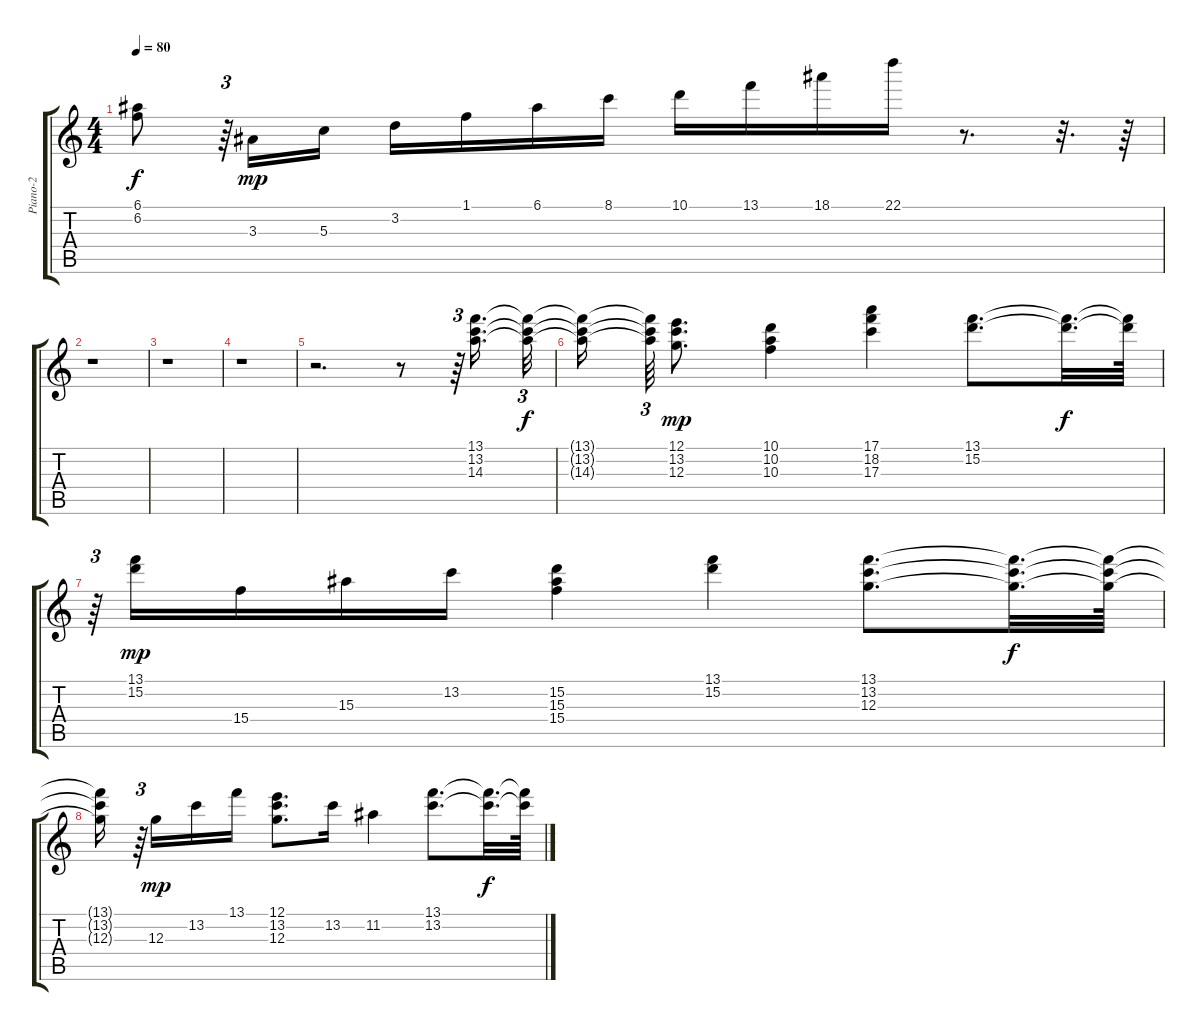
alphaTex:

\track ("Piano-2" "Piano-2") {instrument acousticguitarsteel}
\staff {score tabs}
\tuning (E4 B3 G3 D3 A2 E2) {hide}
\ts (4 4)
\tempo 80
\clef g2
\ks c
(6.1{t} 6.2{t}).8{dy f} r.64{tu (3 2)} 3.3.16{dy mp} 5.3.16 3.2.16 1.1.16 6.1.16 8.1.16 10.1.16 13.1.16 18.1.16 22.1.16 r.8{d} r.32{d} r.64 |
r.1 |
r.1 |
r.1 |
r.2{d} r.8 r.64{tu (3 2)} (13.1 13.2 14.3).16{d} (13.1{t} 13.2{t} 14.3{t}).32{tu (3 2) dy f} |
(13.1{t} 13.2{t} 14.3{t}).16{beam splitsecondary} (13.1{t} 13.2{t} 14.3{t}).64{tu (3 2)} (12.1 13.2 12.3).8{d dy mp} (10.1 10.2 10.3).4 (17.1 18.2 17.3).4 (13.1 15.2).8{d} (13.1{t} 15.2{t}).32{d dy f} (13.1{t} 15.2{t}).64 |
r.64{tu (3 2)} (13.1 15.2).16{dy mp} 15.4.16 15.3.16 13.2.16 (15.2 15.3 15.4).4 (13.1 15.2).4 (13.1 13.2 12.3).8{d} (13.1{t} 13.2{t} 12.3{t}).32{d dy f} (13.1{t} 13.2{t} 12.3{t}).64 |
(13.1{t} 13.2{t} 12.3{t}).16 r.64{tu (3 2)} 12.3.16{dy mp} 13.2.16 13.1.16 (12.1 13.2 12.3).8{d} 13.2.16 11.2.4 (13.1 13.2).8{d} (13.1{t} 13.2{t}).32{d dy f} (13.1{t} 13.2{t}).64
